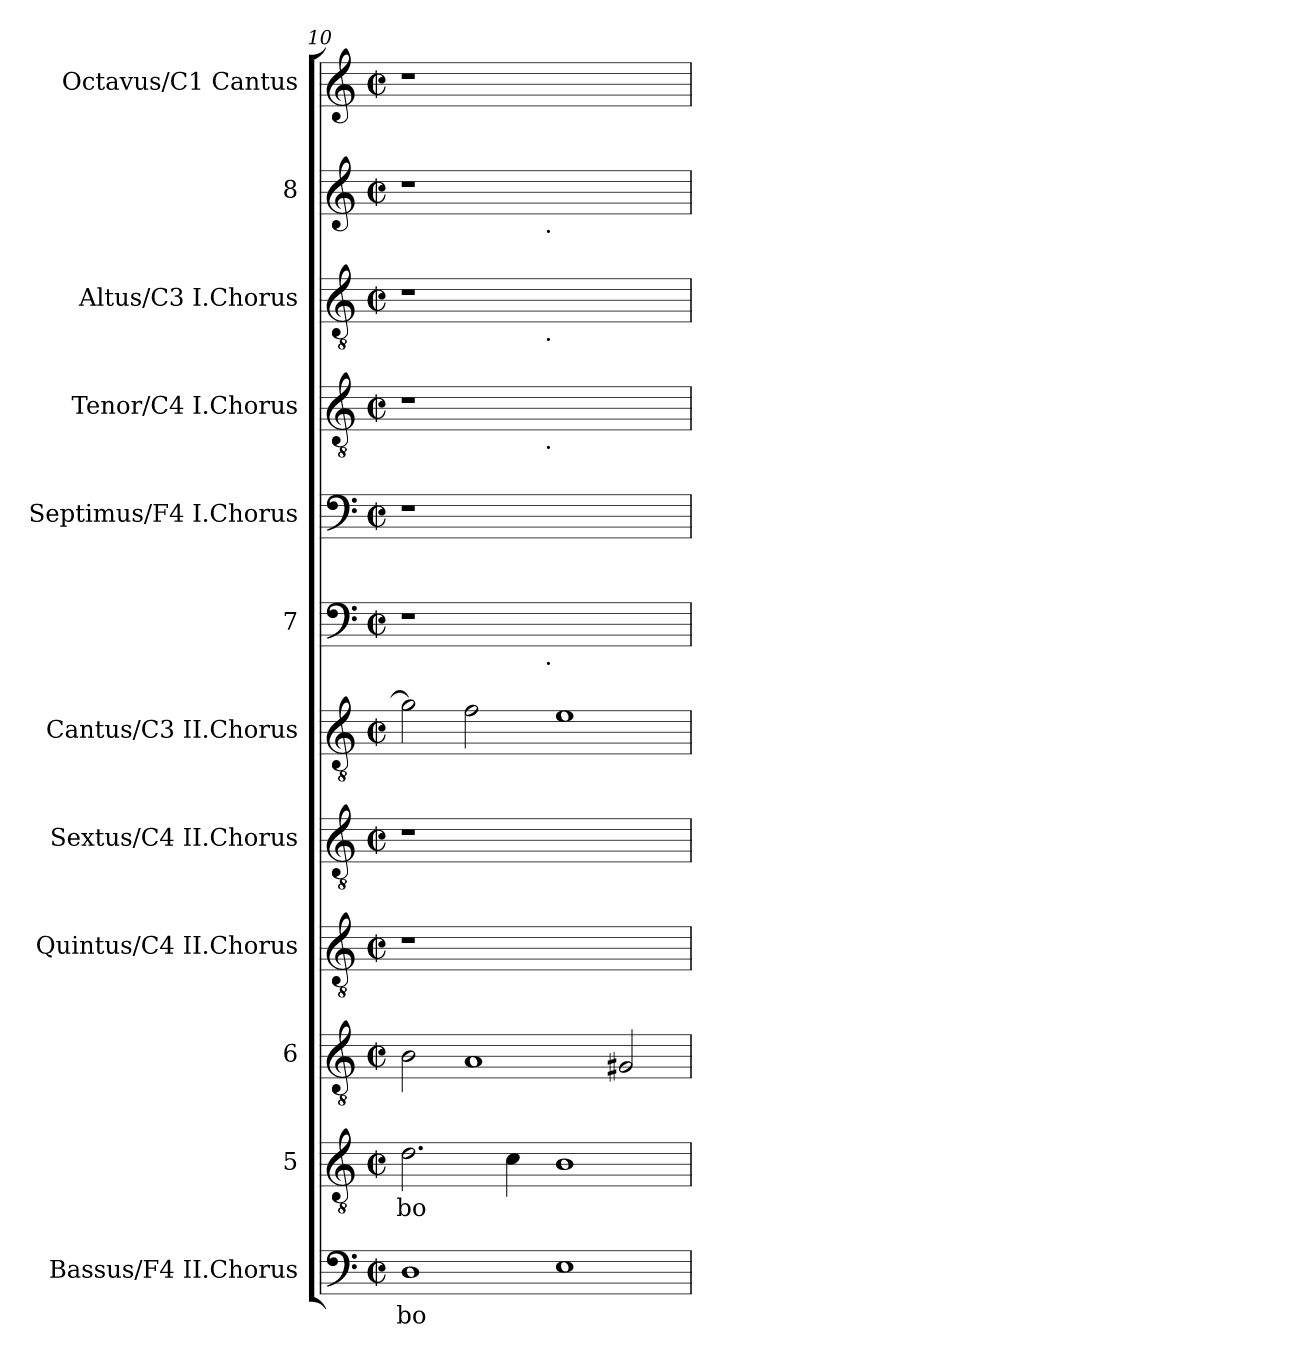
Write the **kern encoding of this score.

**kern	**text	**kern	**text	**kern	**text	**kern	**kern	**kern	**text	**kern	**kern	**kern	**kern	**kern	**kern
*part12	*part12	*part11	*part11	*part10	*part10	*part9	*part8	*part7	*part7	*part6	*part5	*part4	*part3	*part2	*part1
*staff12	*staff12	*staff11	*staff11	*staff10	*staff10	*staff9	*staff8	*staff7	*staff7	*staff6	*staff5	*staff4	*staff3	*staff2	*staff1
*I"Bassus/F4  II.Chorus	*	*I"5	*	*I"6	*	*I"Quintus/C4  II.Chorus	*I"Sextus/C4  II.Chorus	*I"Cantus/C3  II.Chorus	*	*I"7	*I"Septimus/F4  I.Chorus	*I"Tenor/C4  I.Chorus	*I"Altus/C3  I.Chorus	*I"8	*I"Octavus/C1  Cantus
*I'B	*	*	*	*	*	*	*	*I'C	*	*	*	*I'T	*I'A	*	*
*clefF4	*	*clefGv2	*	*clefGv2	*	*clefGv2	*clefGv2	*clefGv2	*	*clefF4	*clefF4	*clefGv2	*clefGv2	*clefG2	*clefG2
*k[]	*	*k[]	*	*k[]	*	*k[]	*k[]	*k[]	*	*k[]	*k[]	*k[]	*k[]	*k[]	*k[]
*C:	*	*C:	*	*C:	*	*C:	*C:	*C:	*	*C:	*C:	*C:	*C:	*C:	*C:
*M2/2	*	*M2/2	*	*M2/2	*	*M2/2	*M2/2	*M2/2	*	*M2/2	*M2/2	*M2/2	*M2/2	*M2/2	*M2/2
*met(c|)	*	*met(c|)	*	*met(c|)	*	*met(c|)	*met(c|)	*met(c|)	*	*met(c|)	*met(c|)	*met(c|)	*met(c|)	*met(c|)	*met(c|)
=10	=10	=10	=10	=10	=10	=10	=10	=10	=10	=10	=10	=10	=10	=10	=10
!	!LO:LY:b:cj	!	!LO:LY:b:cj	!	!LO:LY:b:cj	!	!	!	!LO:LY:b:cj	!	!	!	!	!	!
*	*	*	*	*	*	*	*	*	*	*^	*	*^	*^	*^	*
1D	bo-	2.d\	bo-	2B\	--	1r	1r	2g\]	--	1r	2ryy	1r	1r	2ryy	1r	2ryy	1r	2ryy	1r
!	!	!	!	!	!LO:LY:b:cj	!	!	!	!LO:LY:b:cj	!	!	!	!	!	!	!	!	!	!
.	.	.	.	1A	--	.	.	2f\	--	.	4...ryy	.	.	4...ryy	.	4...ryy	.	4...ryy	.
!	!	!	!LO:LY:b:cj	!	!	!	!	!	!	!	!	!	!	!	!	!	!	!	!
.	.	4c\	--	.	.	.	.	.	.	.	.	.	.	.	.	.	.	.	.
!	!	!	!	!	!	!	!	!	!	!	!	!	!	!	!	!	!	!LO:TX:b:t=.	!
!	!	!	!	!	!	!	!	!	!	!	!	!	!	!	!	!LO:TX:b:t=.	!	!	!
!	!	!	!	!	!	!	!	!	!	!	!	!	!	!LO:TX:b:t=.	!	!	!	!	!
!	!	!	!	!	!	!	!	!	!	!	!LO:TX:b:t=.	!	!	!	!	!	!	!	!
.	.	.	.	.	.	.	.	.	.	.	1ryy	.	.	1ryy	.	1ryy	.	1ryy	.
!	!LO:LY:b:cj	!	!LO:LY:b:cj	!	!	!	!	!	!LO:LY:b:cj	!	!	!	!	!	!	!	!	!	!
1E	--	1B	--	.	.	1ryy	1ryy	1e	--	1ryy	.	1ryy	1ryy	.	1ryy	.	1ryy	.	1ryy
!	!	!	!	!	!LO:LY:b:cj	!	!	!	!	!	!	!	!	!	!	!	!	!	!
.	.	.	.	2G#X/	--	.	.	.	.	.	.	.	.	.	.	.	.	.	.
.	.	.	.	.	.	.	.	.	.	.	32ryy	.	.	32ryy	.	32ryy	.	32ryy	.
*	*	*	*	*	*	*	*	*	*	*	*	*	*v	*v	*	*	*v	*v	*
*	*	*	*	*	*	*	*	*	*	*v	*v	*	*	*v	*v	*	*
=	=	=	=	=	=	=	=	=	=	=	=	=	=	=	=
*-	*-	*-	*-	*-	*-	*-	*-	*-	*-	*-	*-	*-	*-	*-	*-
